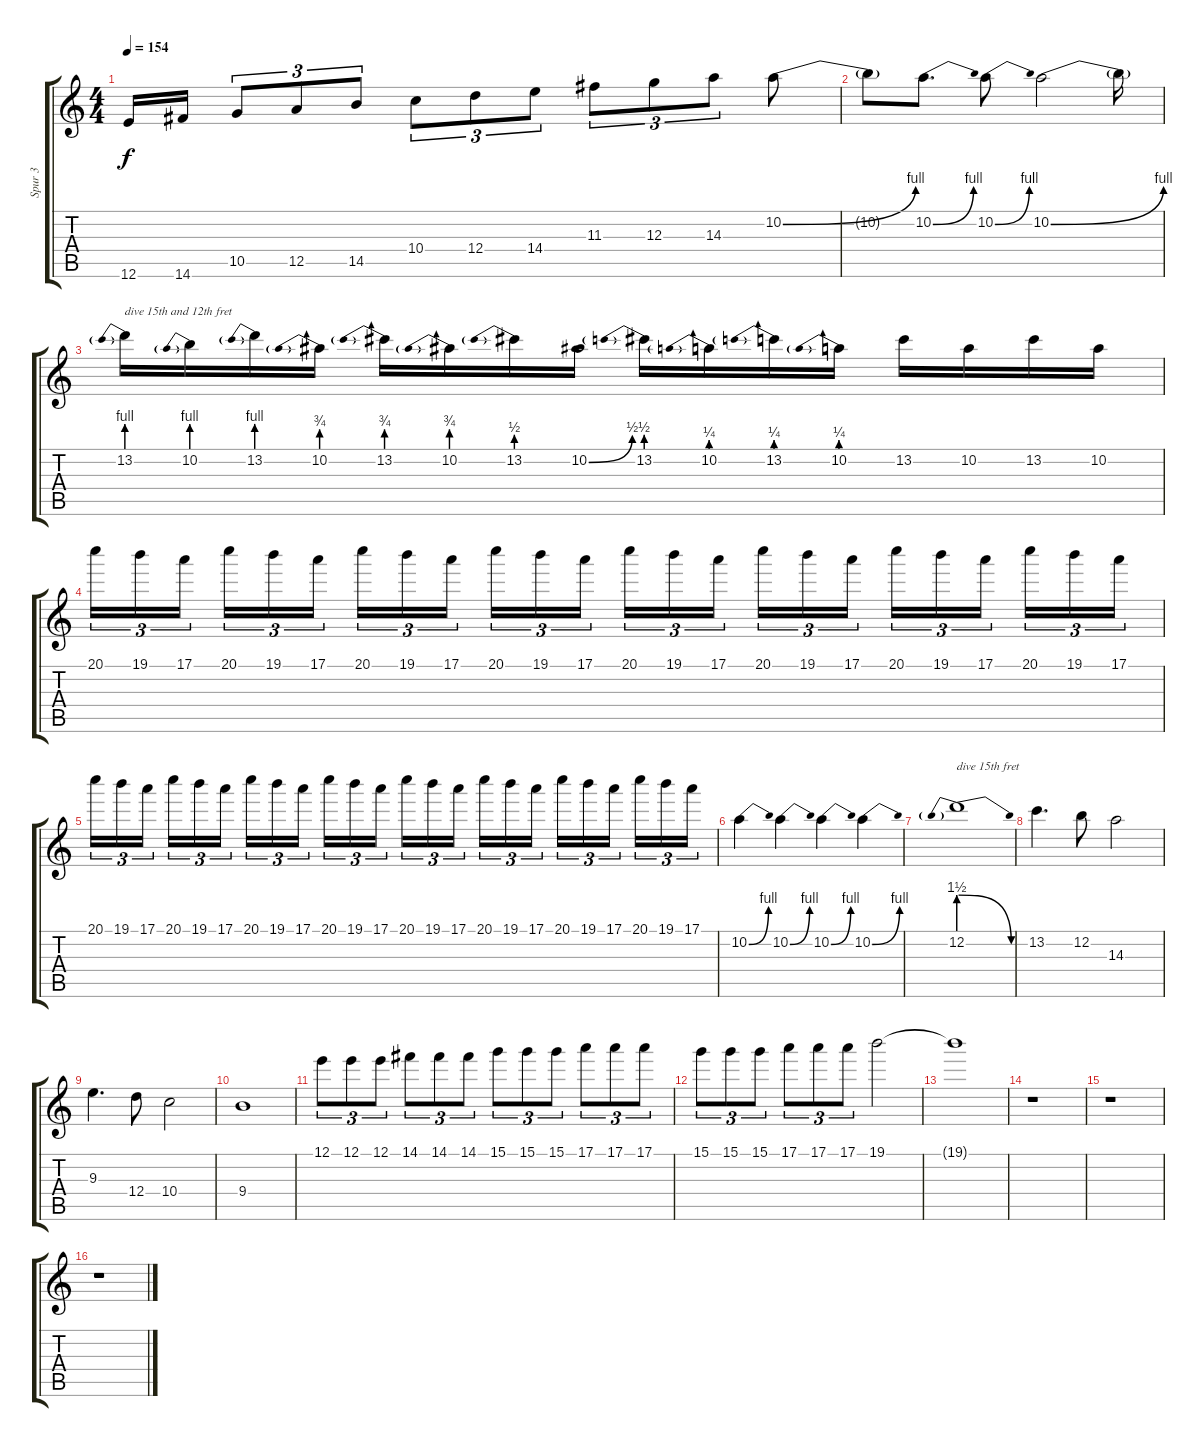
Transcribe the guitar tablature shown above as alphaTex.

\track ("Spur 3" "Spur 3") {instrument distortionguitar}
\staff {score tabs}
\tuning (E4 B3 G3 D3 A2 E2) {hide}
\ts (4 4)
\tempo 154
\clef g2
\ks c
12.6.16{dy f} 14.6.16 10.5.8{tu (3 2)} 12.5.8{tu (3 2)} 14.5.8{tu (3 2)} 10.4.8{tu (3 2)} 12.4.8{tu (3 2)} 14.4.8{tu (3 2)} 11.3.8{tu (3 2)} 12.3.8{tu (3 2)} 14.3.8{tu (3 2)} 10.2{be (bend 0 0 60 4)}.8 |
10.2{t}.8 10.2{be (bend 0 0 60 4)}.8{d} 10.2{be (bend 0 0 60 4)}.8 10.2{be (bend 0 0 60 4)}.2 10.2{t}.16 |
13.2{be (prebend 0 4 60 4)}.16{txt "dive 15th and 12th fret"} 10.2{be (prebend 0 4 60 4)}.16 13.2{be (prebend 0 4 60 4)}.16 10.2{be (prebend 0 3 60 3)}.16 13.2{be (prebend 0 3 60 3)}.16 10.2{be (prebend 0 3 60 3)}.16 13.2{be (prebend 0 2 60 2)}.16 10.2{be (bend 0 0 60 2)}.16 13.2{be (prebend 0 2 60 2)}.16 10.2{be (prebend 0 1 60 1)}.16 13.2{be (prebend 0 1 60 1)}.16 10.2{be (prebend 0 1 60 1)}.16 13.2.16 10.2.16 13.2.16 10.2.16 |
20.1.16{tu (3 2)} 19.1.16{tu (3 2)} 17.1.16{tu (3 2) beam splitsecondary} 20.1.16{tu (3 2)} 19.1.16{tu (3 2)} 17.1.16{tu (3 2)} 20.1.16{tu (3 2)} 19.1.16{tu (3 2)} 17.1.16{tu (3 2) beam splitsecondary} 20.1.16{tu (3 2)} 19.1.16{tu (3 2)} 17.1.16{tu (3 2)} 20.1.16{tu (3 2)} 19.1.16{tu (3 2)} 17.1.16{tu (3 2) beam splitsecondary} 20.1.16{tu (3 2)} 19.1.16{tu (3 2)} 17.1.16{tu (3 2)} 20.1.16{tu (3 2)} 19.1.16{tu (3 2)} 17.1.16{tu (3 2) beam splitsecondary} 20.1.16{tu (3 2)} 19.1.16{tu (3 2)} 17.1.16{tu (3 2)} |
20.1.16{tu (3 2)} 19.1.16{tu (3 2)} 17.1.16{tu (3 2) beam splitsecondary} 20.1.16{tu (3 2)} 19.1.16{tu (3 2)} 17.1.16{tu (3 2)} 20.1.16{tu (3 2)} 19.1.16{tu (3 2)} 17.1.16{tu (3 2) beam splitsecondary} 20.1.16{tu (3 2)} 19.1.16{tu (3 2)} 17.1.16{tu (3 2)} 20.1.16{tu (3 2)} 19.1.16{tu (3 2)} 17.1.16{tu (3 2) beam splitsecondary} 20.1.16{tu (3 2)} 19.1.16{tu (3 2)} 17.1.16{tu (3 2)} 20.1.16{tu (3 2)} 19.1.16{tu (3 2)} 17.1.16{tu (3 2) beam splitsecondary} 20.1.16{tu (3 2)} 19.1.16{tu (3 2)} 17.1.16{tu (3 2)} |
10.2{be (bend 0 0 60 4)}.4 10.2{be (bend 0 0 60 4)}.4 10.2{be (bend 0 0 60 4)}.4 10.2{be (bend 0 0 60 4)}.4 |
12.2{be (prebendrelease 0 6 60 0)}.1{txt "dive 15th fret"} |
13.2.4{d} 12.2.8 14.3.2 |
9.3.4{d} 12.4.8 10.4.2 |
9.4.1 |
12.1.8{tu (3 2)} 12.1.8{tu (3 2)} 12.1.8{tu (3 2)} 14.1.8{tu (3 2)} 14.1.8{tu (3 2)} 14.1.8{tu (3 2)} 15.1.8{tu (3 2)} 15.1.8{tu (3 2)} 15.1.8{tu (3 2)} 17.1.8{tu (3 2)} 17.1.8{tu (3 2)} 17.1.8{tu (3 2)} |
15.1.8{tu (3 2)} 15.1.8{tu (3 2)} 15.1.8{tu (3 2)} 17.1.8{tu (3 2)} 17.1.8{tu (3 2)} 17.1.8{tu (3 2)} 19.1.2 |
19.1{t}.1 |
r.1 |
r.1 |
r.1
